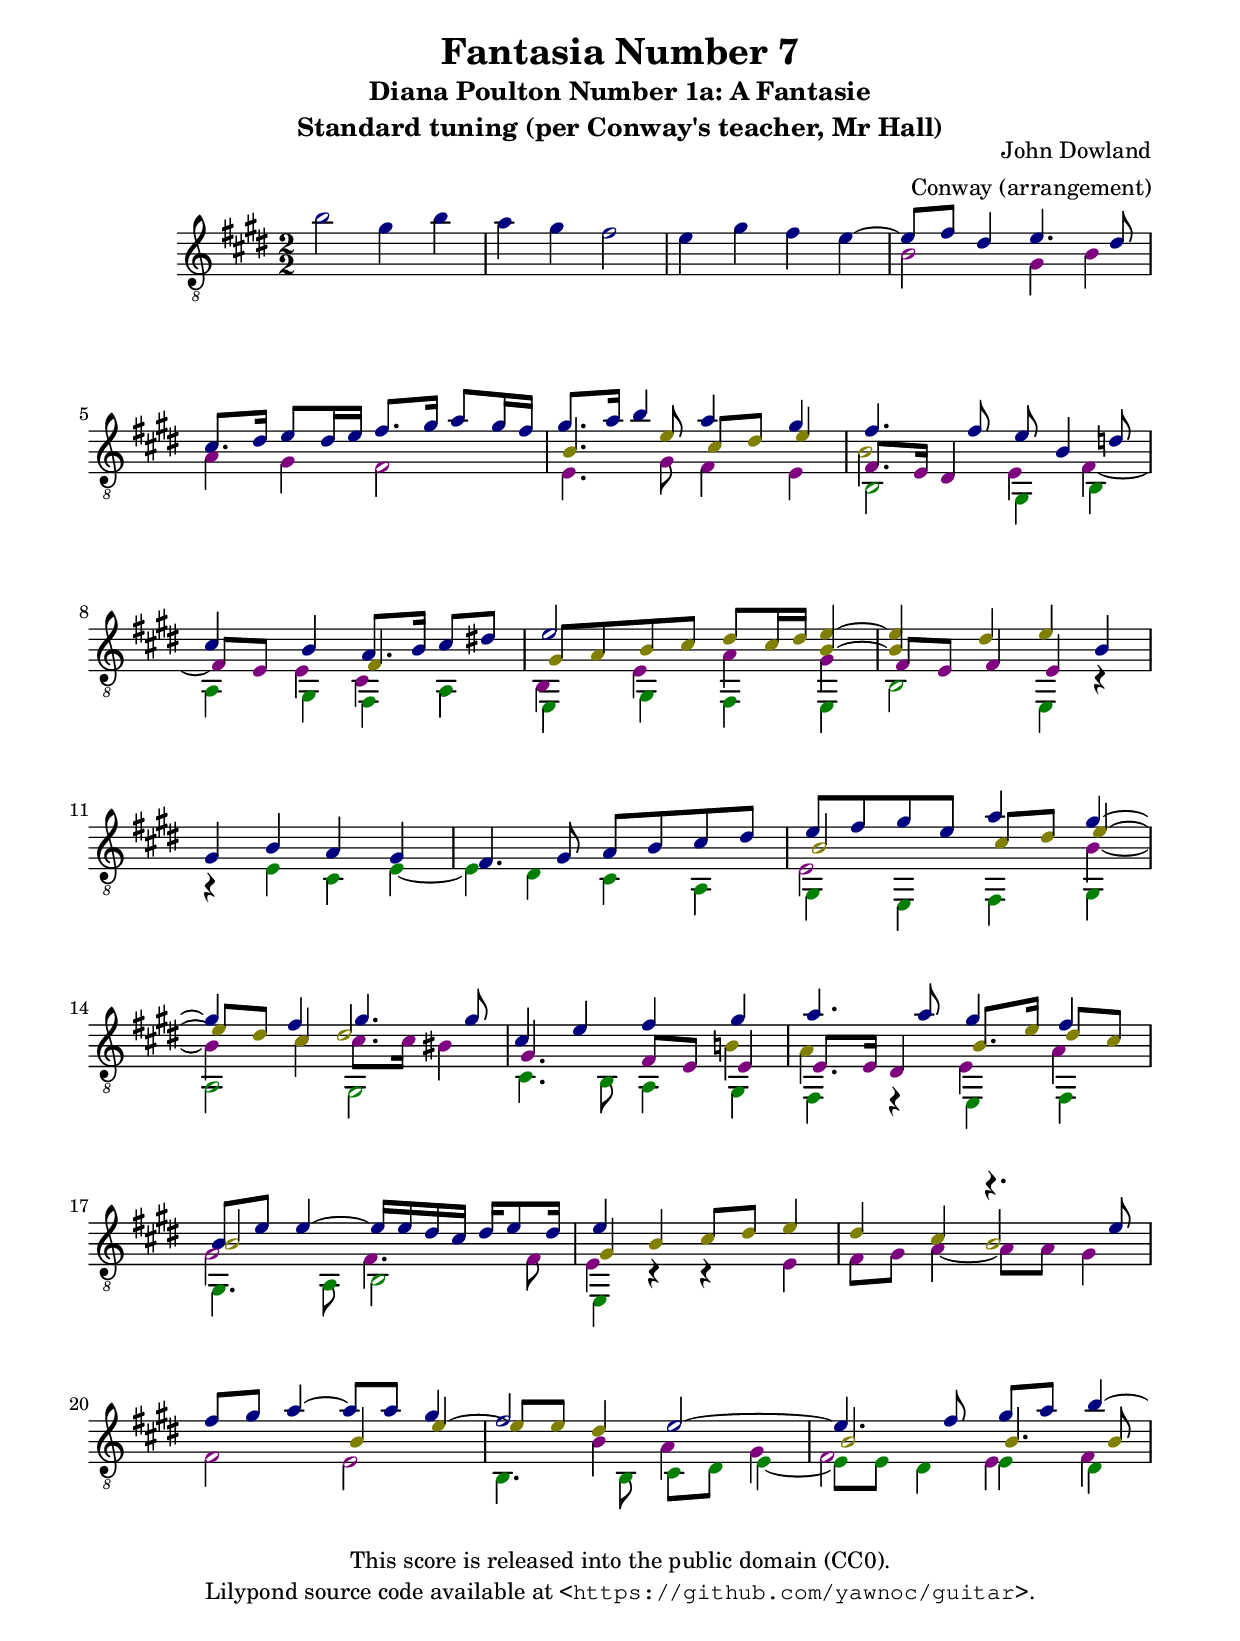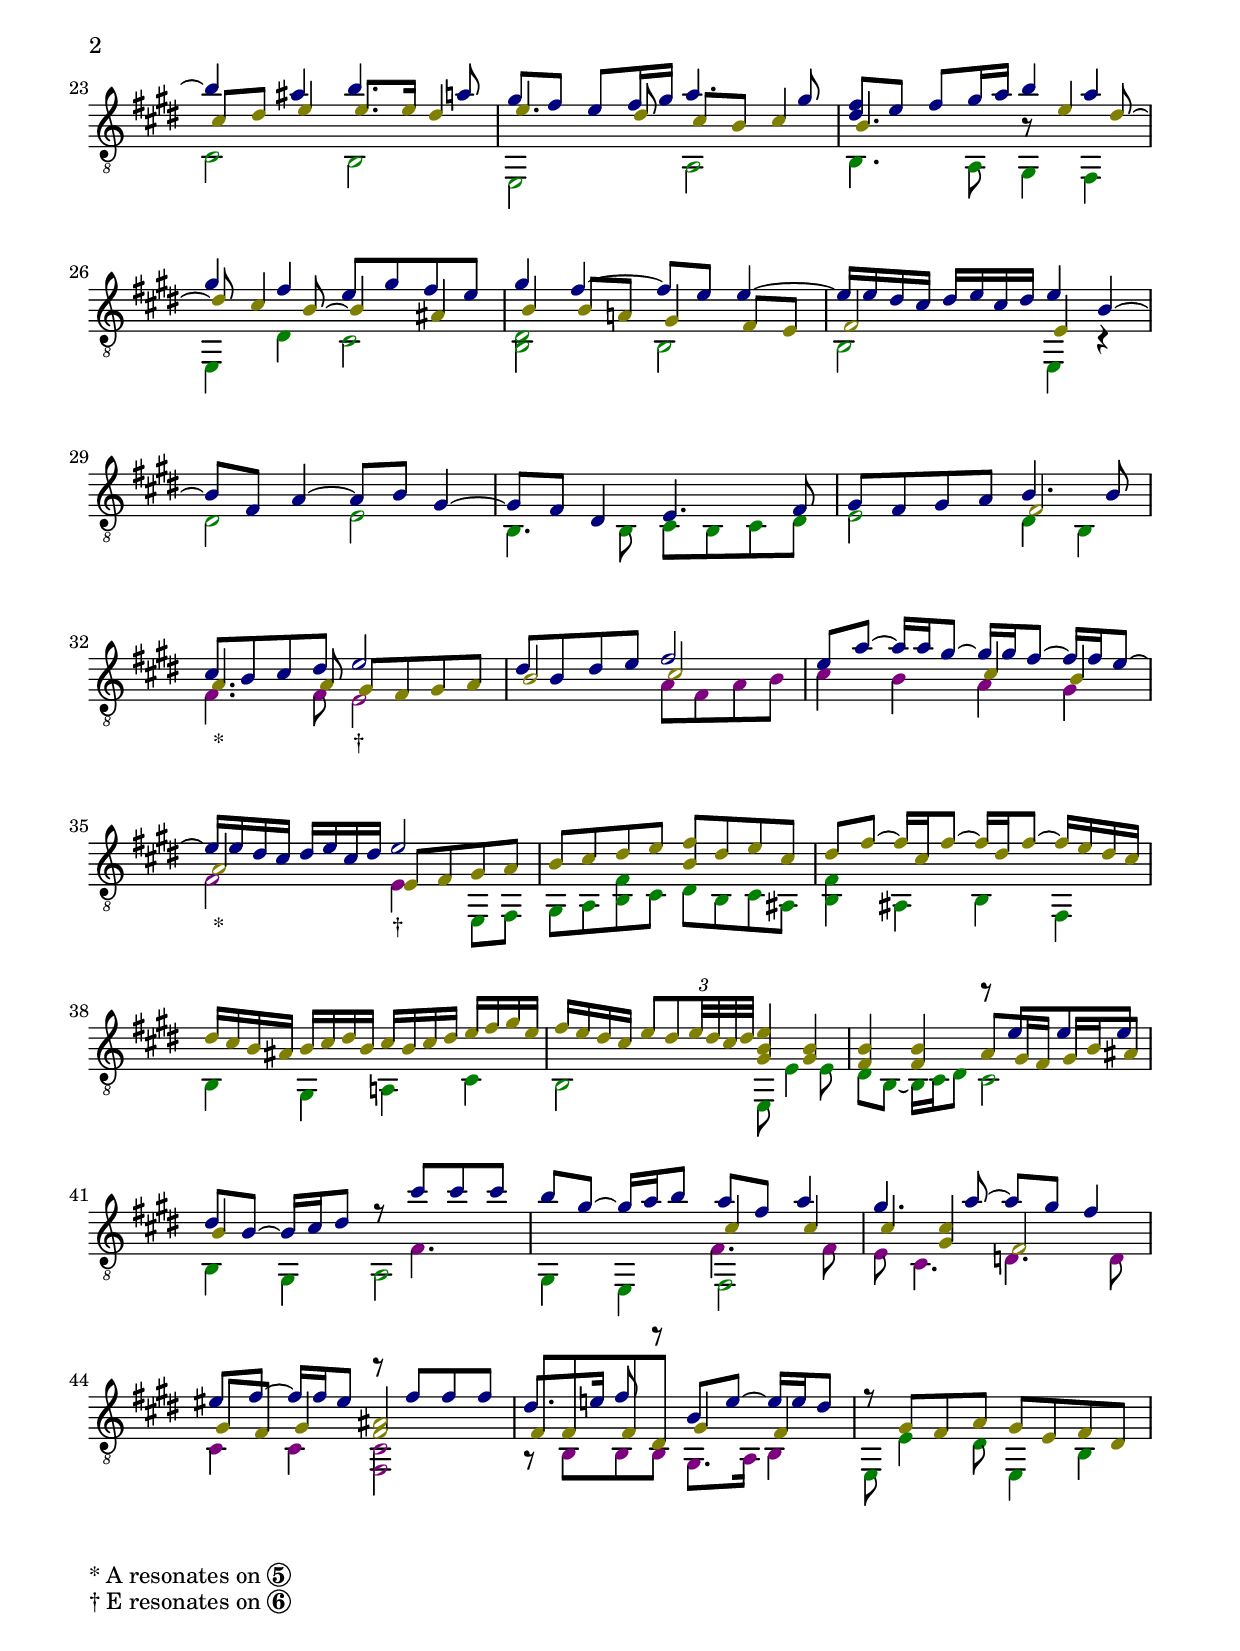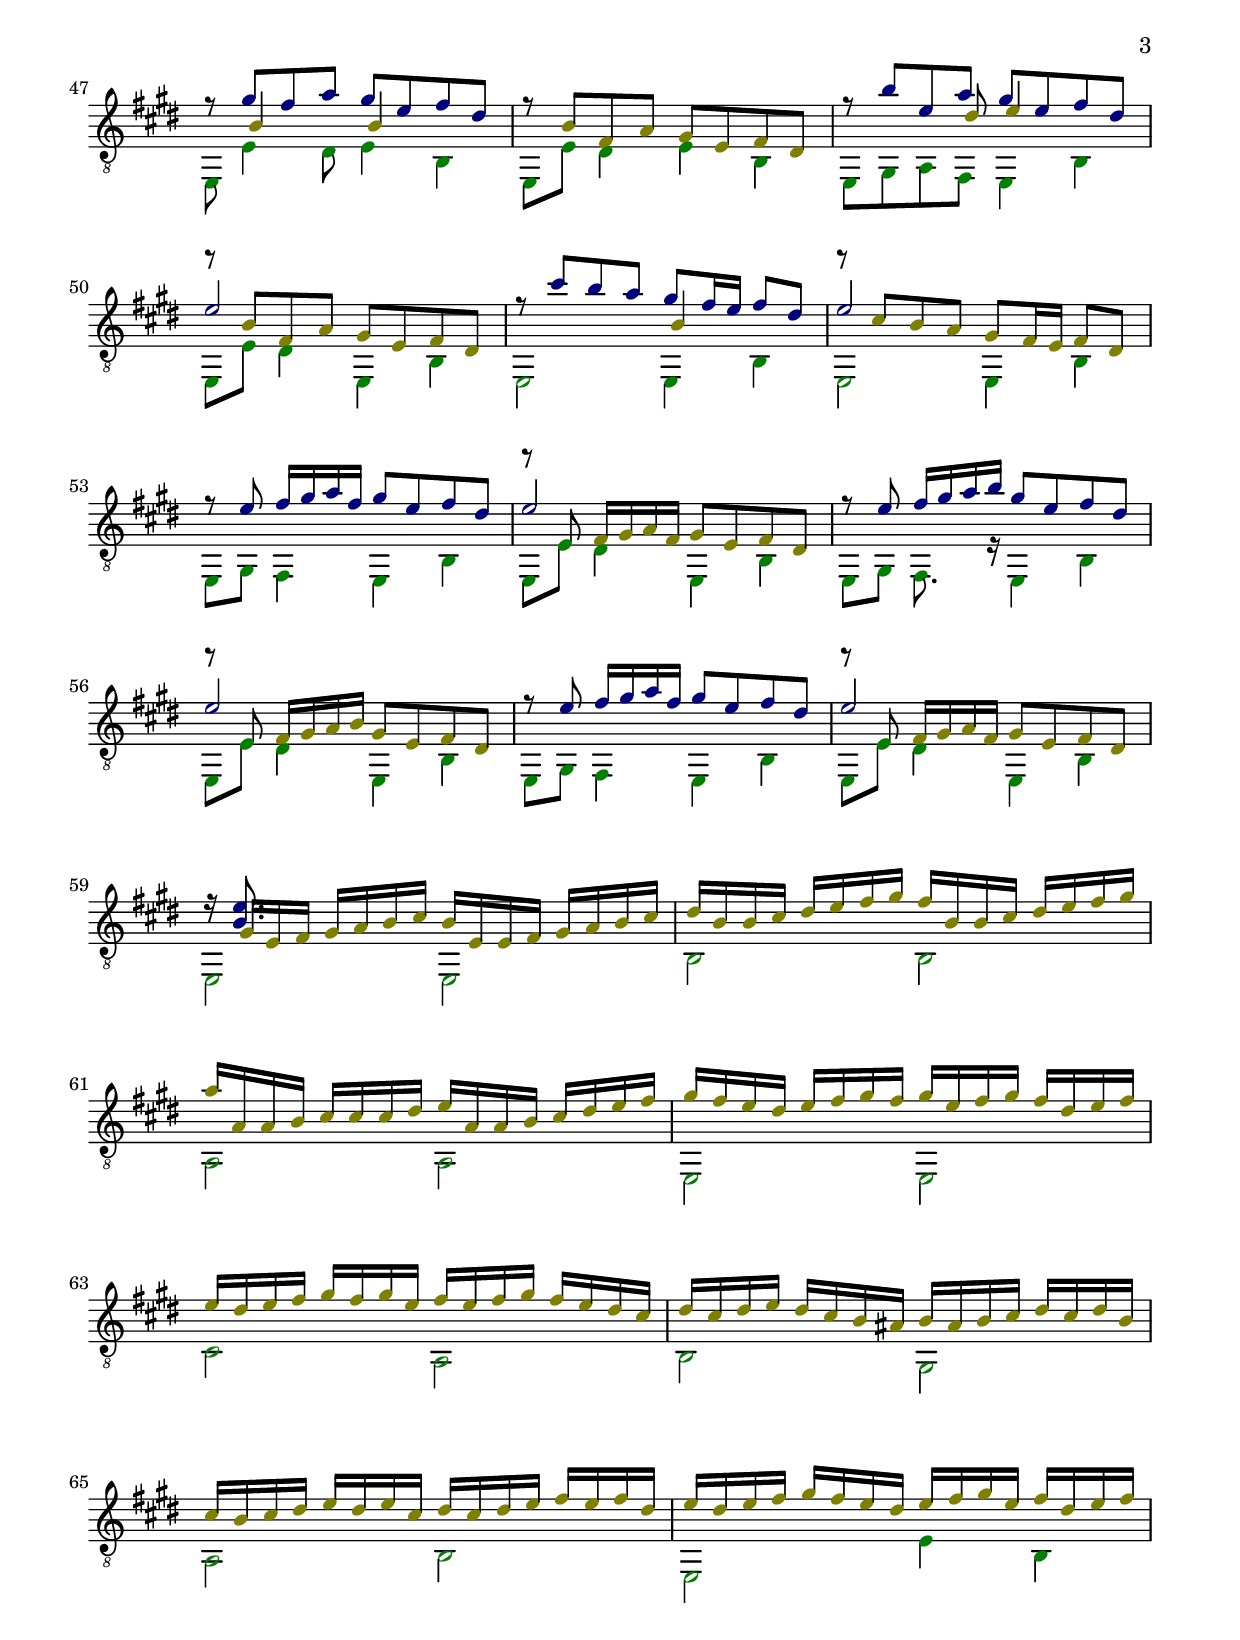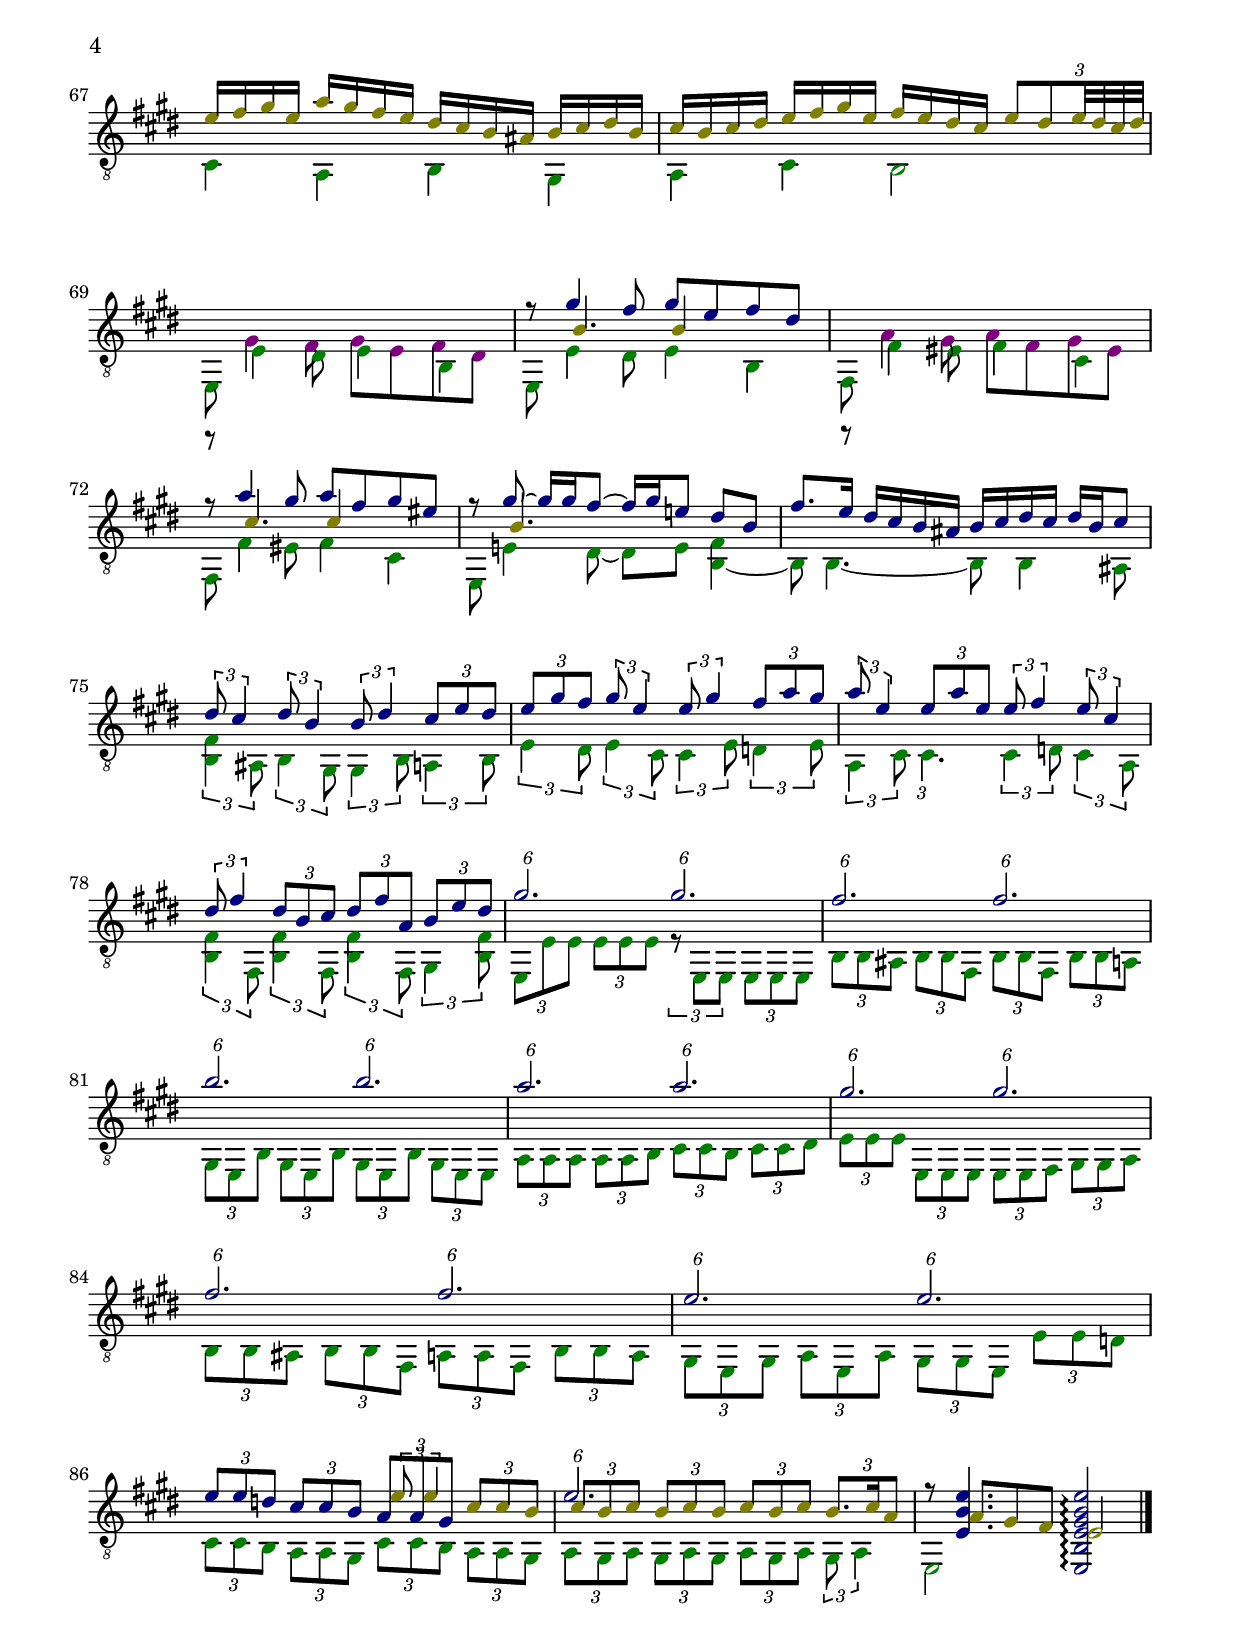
\version "2.18.2"


%%%%%%%%%%%%%%%%%%%%%%%%%%%%%%%%%%%%%%%%%%%%%%%%%%%%%%%%%%%%%%%%
% General
%%%%%%%%%%%%%%%%%%%%%%%%%%%%%%%%%%%%%%%%%%%%%%%%%%%%%%%%%%%%%%%%

\paper {
  top-margin = 1.5\cm
  left-margin = 1.5\cm
  right-margin = 1.5\cm
  bottom-margin = 1.5\cm
  ragged-last-bottom = ##f
  footnote-separator-markup = \markup { \vspace #1.5 }
}

globalSettings = {
  \accidentalStyle modern
  \compressFullBarRests
  \mergeDifferentlyHeadedOn
  \mergeDifferentlyDottedOn
  \numericTimeSignature
  \pointAndClickOff
  \override TextScript.extra-offset = #'(0 . 0.7)
  \override Score.FootnoteItem.annotation-line = ##f
}

origin-url = "https://github.com/yawnoc/guitar"

\header {
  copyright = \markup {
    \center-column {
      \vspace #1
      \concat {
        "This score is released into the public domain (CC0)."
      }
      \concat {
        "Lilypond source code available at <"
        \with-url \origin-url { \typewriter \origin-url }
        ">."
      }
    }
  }
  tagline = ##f
}

triplet = #(define-music-function
  (parser location music) (ly:music?)
  #{
    \tuplet 3/2 { $music }
  #}
)

tripletDuple = #(define-music-function
  (parser location music) (ly:music?)
  #{
    \tuplet 6/4 { $music }
  #}
)

overrideBeamedStemLengths = #(define-scheme-function
  (parser location lengths) (list?)
  #{
    \override Stem.details.beamed-lengths = $lengths
  #}
)
revertBeamedStemLengths = { \revert Stem.details.beamed-lengths }

overrideBeamVerticalPositions = #(define-scheme-function
  (parser location positions) (pair?)
  #{
    \override Beam.positions = $positions
  #}
)

%%%%%%%%%%%%%%%%%%%%%%%%%%%%%%%%%%%%%%%%%%%%%%%%%%%%%%%%%%%%%%%%
% Semantic bar lines
%%%%%%%%%%%%%%%%%%%%%%%%%%%%%%%%%%%%%%%%%%%%%%%%%%%%%%%%%%%%%%%%

barLineGoto = { \bar "||" }
barLineKeyChange = { \bar "||" }
barLineEnd = { \bar "|." }

%%%%%%%%%%%%%%%%%%%%%%%%%%%%%%%%%%%%%%%%%%%%%%%%%%%%%%%%%%%%%%%%
% Guitar notation
%%%%%%%%%%%%%%%%%%%%%%%%%%%%%%%%%%%%%%%%%%%%%%%%%%%%%%%%%%%%%%%%

stringNumbersAbove = { \set stringNumberOrientations = #'(up) }
stringNumbersBelow = { \set stringNumberOrientations = #'(down) }

fingeringAbove = { \set fingeringOrientations = #'(up) }
fingeringBelow = { \set fingeringOrientations = #'(down) }
fingeringAleft = { \set fingeringOrientations = #'(left) }
fingeringAright = { \set fingeringOrientations = #'(right) }

startGraceMusic = {
  <>(
  \override Fingering.font-size = -6
}
stopGraceMusic = {
  \revert Fingering.font-size
  <>)
}

overrideHorizontalShift = #(define-scheme-function
  (parser location distance) (number?)
  #{
    \override NoteColumn.force-hshift = $distance
  #}
)
revertHorizontalShift = { \revert NoteColumn.force-hshift }

barreSpan = #(define-music-function
  (parser location label offsetPair music)
  (string? (pair? (cons 0 0)) ly:music?)
  (let
    (
      (elements (extract-named-music music '(NoteEvent EventChord)))
    )
    (if
      (pair? elements)
      (let
        (
          (first-element (first elements))
          (last-element (last elements))
        )
        (set!
          (ly:music-property first-element 'articulations)
          (cons
            (make-music 'TextSpanEvent 'span-direction -1)
            (ly:music-property first-element 'articulations)
          )
        )
        (set!
          (ly:music-property last-element 'articulations)
          (cons
            (make-music 'TextSpanEvent 'span-direction 1)
            (ly:music-property last-element 'articulations)
          )
        )
      )
    )
  )
  #{
    \once \override TextSpanner.font-shape = #'upright
    \once \override TextSpanner.style = #'line
    \once \override TextSpanner.extra-offset = #offsetPair
    \once \override TextSpanner.bound-details = #`(
      (left
        (text . ,#{ \markup { \raise #-0.7 { #label \hspace #0.7 }} #})
        (Y . 0)
        (padding . -0.8)
        (attach-dir . -2)
      )
      (right
        (text . ,#{ \markup { \draw-line #'(0 . -1.3) } #}) ;; draw hook
        (Y . 0)
        (padding . -0.5)
        (attach-dir . 2)
      )
    )
    \once \override TextSpanner #'after-line-breaking = #(lambda (grob)
      (let*
        (
          (originalGrob (ly:grob-original grob))
          (splitGrobs (ly:spanner-broken-into originalGrob))
        )
        (if
          (and
            (>= (length splitGrobs) 2)
            (not (eq? (car (last-pair splitGrobs)) grob))
          )
          (begin
            (ly:grob-set-nested-property! grob
              '(bound-details right text)
              #{ \markup { \draw-line #'(0 . 0) } #} ;; suppress draw hook
            )
            (ly:grob-set-property! grob
              'extra-offset
              (cons
                (car offsetPair)
                (+ (cdr offsetPair) 0.7) ;; correction for suppressed hook
              )
            )
            (ly:grob-set-nested-property! grob
              '(bound-details right padding)
              #'-3 ;; increase spanner length
            )
          )
        )
      )
    )
    $music
  #}
)

barre = #(define-scheme-function
  (parser location label) (string?)
  #{
    \markup {
      \center-align {
        \hspace #0.7
        $label
      }
    }
  #}
)

nudgeNextBarre = #(define-scheme-function
  (parser location distance) (number?)
  #{
    \once \override TextScript.X-offset = $distance
  #}
)

position = #(define-scheme-function
  (parser location label) (string?)
  #{
    \markup {
      \center-align {
        \hspace #0.5
        $label
      }
    }
  #}
)

#(define-markup-command
  (markupString layout properties stringNumber) (markup?)
  (interpret-markup layout properties
    #{
      \markup \circle { \bold #stringNumber }
    #}
  )
)

#(define-markup-command
  (resonatesOn layout properties note stringNumber) (markup? markup?)
  (interpret-markup layout properties
    #{
      \markup { #note "resonates on" \markupString #stringNumber }
    #}
  )
)

%%%%%%%%%%%%%%%%%%%%%%%%%%%%%%%%%%%%%%%%%%%%%%%%%%%%%%%%%%%%%%%%
% Goto statements
%%%%%%%%%%%%%%%%%%%%%%%%%%%%%%%%%%%%%%%%%%%%%%%%%%%%%%%%%%%%%%%%

overrideGotoVisibility = {
  \once \override Score.RehearsalMark #'break-visibility = #'#(#t #t #f)
}

makeGotoMark = #(define-scheme-function
  (parser location label) (string?)
  #{
    \mark \markup { \small \italic $label }
  #}
)

simultaneousMarkSeparator = {
  \cadenzaOn
    s1073741824 % stupid, but works
  \cadenzaOff
}

coda = {
  \overrideGotoVisibility
  \mark \markup { \musicglyph #"scripts.coda" }
}

fine = {
  \overrideGotoVisibility
  \makeGotoMark Fine
}

dcAlCoda = {
  \overrideGotoVisibility
  \makeGotoMark "D.C. al Coda"
}

dcAlFine = {
  \overrideGotoVisibility
  \makeGotoMark "D.C. al Fine"
}

toCoda = {
  \overrideGotoVisibility
  \makeGotoMark "to Coda"
}



\header {
  title = "Fantasia Number 7"
  subtitle = \markup {
    \center-column {
      "Diana Poulton Number 1a: A Fantasie"
      "Standard tuning (per Conway's teacher, Mr Hall)"
    }
  }
  composer = "John Dowland"
  arranger = "Conway (arrangement)"
}


initialSignatures = {
  \clef "treble_8"
  \key e \major
  \time 2/2
  \set Timing.beamExceptions = #'()
  \set Timing.baseMoment = #(ly:make-moment 1/4)
  \set Timing.beatStructure = #'(1 1 1 1)
  \set Timing.beamExceptions = #'(
    (
      end
        .
      (
        ((1 . 8) . (4 4)) ;; quavers by fours
        ((1 . 12) . (3 3 3 3)) ;; anything shorter by beat
      )
    )
  )
}


highVoiceMusic = {
  
  \override NoteHead.color = #darkblue
  
  % Main theme high
  \barNumberCheck #1
  \relative c'' {
    \stemDown
    b2 gis4 b |
    a gis fis2 |
    e4 gis fis e~ |
    \stemUp
    e8 fis dis4 e4. dis8 |
    cis8. dis16 e8 dis16 e fis8. gis16 a8 gis16 fis |
    gis8. a16 b4 a gis |
    fis4. fis8 e8 b4 d8 |
    cis4 b a8. b16 cis8 dis |
    e2 s2 |
    s2 s4
  }
  
  % Main theme low
  \barNumberCheck #10
  \relative c' {
    b4 |
    gis b a gis |
    fis4. gis8 a b cis dis |
    e fis gis e a4 gis~ |
    gis
      \shiftOn
        \once \overrideHorizontalShift #-0.5
        fis
      \shiftOff
      \once \overrideHorizontalShift #0.5 gis4. gis8 |
    \once \overrideHorizontalShift #-0.25 cis,4 e fis gis |
    a4. a8 gis4 fis |
    b,8 e e4~ e16 e dis cis dis16 e8 dis16 |
    e4
  }
  
  % Tee-tee taa high
  \barNumberCheck #18
  \relative c' {
    s4 s2 |
    s2 r4. e8 |
    fis8 gis a4~ a8 a gis4 |
    fis2 e2~ |
    e4. fis8 gis8 a b4~ |
    b ais b4. a8 |
    gis8 fis e8 fis16 gis a4. gis8 |
    <fis dis>8 e fis8 gis16 a b4 a |
    gis fis e8 gis fis e |
    gis4 fis~ fis8 e e4~ |
    e16 e dis cis dis e cis dis e4
  }
  
  % Tee-tee taa low
  \barNumberCheck #28
  \relative c' {
    b4~ |
    b8 fis a4~ a8 b gis4~ |
    gis8 fis dis4 e4. fis8 |
    gis fis gis a b4. b8 |
    cis b cis dis e2 |
    dis8 b dis e fis2 |
    e8 a~ a16 a gis8~ gis16 gis fis8~ fis16 fis e8~ |
    e16 e dis cis dis e cis dis e2 |
  }
  
  % Ascending scale
  \barNumberCheck #36
  {
    s1 * 3 |
    s2
  }
  
  % Tee-tee-tee
  \barNumberCheck #39
  \relative c' {
    s2 |
    s2 r8 e e e |
    dis b~ b16 cis dis8 r8 cis' cis cis |
    b8 gis~ gis16 a b8 a8 fis a4 |
    gis4. a8~ a gis fis4 |
    eis8 fis~ fis16 fis eis8 r8 fis fis fis |
    dis8. e16 fis8 r b,8 e~ e16 e dis8 |
  }
  
  % Majestic theme
  \barNumberCheck #46
  \relative c'' {
    s1 |
    r8 gis fis a gis e fis dis |
    s1 |
    r8 b' e, a gis e fis dis |
    e2 s2 |
    r8 cis' b a gis8 fis16 e fis8 dis |
    e2 s2 |
    r8 e fis16 gis a fis gis8 e fis dis |
    e2 s2 |
    r8 e fis16 gis a b gis8 e fis dis |
    e2 s2 |
    r8 e fis16 gis a fis gis8 e fis dis |
    e2 s2 |
  }
  
  % Scale runs
  \barNumberCheck #59
  \relative c' {
    r16 <e b>8. s4 s2 |
    s1 * 9 |
  }
  
  % Majestic interlude
  \barNumberCheck #69
  \relative c'' {
    s1 |
    r8 gis4 fis8 gis e fis dis |
    s1 |
    r8 a'4 gis8 a fis gis eis |
    r8 gis~ gis16 gis fis8~ fis16 gis e8 dis b |
    fis'8. e16 dis cis b ais
      b16 cis dis cis dis b cis8 |
  }
  
  % Triple runs
  \barNumberCheck #75
  \relative c' {
    \triplet { dis8 cis4 } \triplet { dis8 b4 }
      \triplet { b8 dis4 } \triplet { cis8 e dis } |
    \triplet { e8 gis fis } \triplet { gis8 e4 }
      \triplet { e8 gis4 } \triplet { fis8 a gis } |
    \triplet { a8 e4 } \triplet { e8 a e }
      \triplet { e8 fis4 } \triplet { e8 cis4 } |
    \triplet { dis8 fis4 } \triplet { dis8 b cis }
      \triplet { dis8 fis a, } \triplet { b e dis } |
    \tripletDuple { gis2. } \tripletDuple { gis } |
    \tripletDuple { fis } \tripletDuple { fis } |
    \tripletDuple { b } \tripletDuple { b } |
    \tripletDuple { a } \tripletDuple { a } |
    \tripletDuple { gis } \tripletDuple { gis } |
    \tripletDuple { fis } \tripletDuple { fis } |
    \tripletDuple { e } \tripletDuple { e } |
    \triplet { e8 e d } \triplet { cis cis b }
      \triplet { a a gis } s4 |
    \tripletDuple { e'2. } s2 |
  }
  
  % Finishing chords
  \barNumberCheck #88
  \relative c {
    r8 <e b' e>4.
      <e, b' e gis b e>2 \arpeggio
      \barLineEnd
  }
  
}


lowVoiceMusic = {
  
  \override NoteHead.color = #darkgreen
  
  % Main theme high
  \barNumberCheck #1
  \relative c {
    s1 * 6 |
    b2 gis4 b |
    a gis fis a |
    e gis fis e |
    b'2 e,4
  }
  
  % Main theme low
  \barNumberCheck #10
  \relative c {
    r4 |
    r4 e cis e~ |
    e dis cis a |
    gis e fis gis |
    a2 gis |
    cis4. b8 a4 gis |
    fis r e fis |
    gis4. a8 b2 |
    e,4
  }
  
  % Tee-tee taa high
  \barNumberCheck #18
  \relative c {
    s4 s4 s4 |
    s1 * 2 |
    b4. b8 cis8 dis e4~ |
    e8 e dis4 e4 dis |
    cis2 b |
    e, a |
    b4. a8 gis4 fis |
    e dis' cis2 |
    <b dis> b |
    b e,4
  }
  
  % Tee-tee taa low
  \barNumberCheck #28
  \relative c {
    r4 |
    dis2 e |
    b4. b8 cis b cis dis |
    e2 dis4 b |
    s1 * 3 |
    s2
  }
  
  % Ascending scale
  \barNumberCheck #35
  \relative c, {
    s4 e8 fis |
    gis a <b fis'> cis dis b cis ais |
    <b fis'>4 ais b fis |
    b gis a cis |
    b2
  }
  
  % Tee-tee-tee
  \barNumberCheck #39
  \relative c, {
    e8 e'4 e8 |
    dis8 b~ b16 cis dis8 cis2 |
    b4 gis a2 |
    gis4 e fis2 |
    s1 * 3 |
  }
  
  % Majestic theme
  \barNumberCheck #46
  \relative c, {
    e8 e'4 dis8 e,4 b' |
    e,8 e'4 dis8 e4 b |
    e,8 e' dis4 e b |
    e,8 gis a fis e4 b' |
    e,8 e' dis4 e, b' |
    e,2 e4 b' |
    e,2 e4 b' |
    e,8 gis fis4 e b' |
    e,8 e' dis4 e, b' |
    e,8[ gis] fis8. r16 e4 b' |
    e,8 e' dis4 e, b' |
    e,8 gis fis4 e b' |
    e,8 e' dis4 e, b' |
  }
  
  % Scale runs
  \barNumberCheck #59
  \relative c, {
    e2 e |
    b' b |
    a a |
    e e |
    cis' a |
    b gis |
    a b |
    e, e'4 b |
    cis a b gis |
    a cis b2 |
  }
  
  % Majestic interlude
  \barNumberCheck #69
  \relative c, {
    e8 e'4 dis8 e4 b |
    e,8 e'4 dis8 e4 b |
    fis8 fis'4 eis8 fis4 cis |
    fis,8 fis'4 eis8 fis4 cis |
    e,8 e'4 dis8~ dis e <b~ fis'>4 |
    b8 b4.~ b8 b4 ais8 |
  }
  
  % Triple runs
  \barNumberCheck #75
  \relative c {
    \triplet { <b fis'>4 ais8 } \triplet { b4 gis8 }
      \triplet { gis4 b8 } \triplet { a4 b8 } |
    \triplet { e4 dis8 } \triplet { e4 cis8 }
      \triplet { cis4 e8 } \triplet { d4 e8 } |
    \triplet { a,4 cis8 } \triplet { cis4. }
      \triplet { cis4 d8 } \triplet { cis4 a8 } |
    \triplet { <b fis'>4 fis8 } \triplet { <b fis'>4 fis8 }
      \triplet { <b fis'>4 fis8 } \triplet { gis4 <b fis'>8 } |
    \triplet { e,8 e' e } \triplet { e e e }
      \triplet { r e, e } \triplet { e e e } |
    \triplet { b' b ais } \triplet { b b fis }
      \triplet { b b fis } \triplet { b b a } |
    \triplet { gis e b' } \triplet { gis e b' }
      \triplet { gis e b' } \triplet { gis e e } |
    \triplet { a a a } \triplet { a a b }
      \triplet { cis cis b } \triplet { cis cis dis } |
    \triplet { e e e } \triplet { e, e e }
      \triplet { e e fis } \triplet { gis gis a } |
    \triplet { b b ais } \triplet { b b fis }
      \triplet { a a fis } \triplet { b b a } |
    \triplet { gis e gis } \triplet { a e a }
      \triplet { gis gis e } \triplet { e' e d } |
    \triplet { cis cis b } \triplet { a a gis }
      \triplet { cis cis b } \triplet { a a gis } |
    \triplet { a gis a } \triplet { gis a gis }
      \triplet { a gis a } \triplet { gis8 a4 } |
  }
  
  % Finishing chords
  \barNumberCheck #88
  \relative c, {
    e2 s2 |
  }
  
}


upperMiddleVoiceMusic = {
  
  \override NoteHead.color = #darkyellow
  
  % Main theme high
  \barNumberCheck #1
  \relative c' {
    s1 * 5 |
    \once \overrideHorizontalShift #0.4 b4. e8 cis8 dis e4 |
    \stemDown
    b2 s2 |
    \stemUp
    s2 fis4 s4 |
    gis8 a b cis dis8 cis16 \shiftOff dis <e~ b~>4 |
    <e b> dis e
    \shiftOn
  }
  
  % Main theme low
  \barNumberCheck #10
  \relative c' {
    s4 |
    s1 * 2 |
    b2 cis8 dis e4~ |
    e8 dis
      \shiftOff cis4 \shiftOn
      \once \overrideHorizontalShift #-0.75 dis2 |
    s2 s4 \stemDown b4 |
    a4 s4 \stemUp b8. e16 dis8 cis |
    b2 s2 |
    gis4
  }
  
  % Tee-tee taa high
  \barNumberCheck #18
  \relative c' {
    b4 cis8 dis e4 |
    dis4 cis b2 |
    s2 b4 e~ |
    e8 e dis4 s2 |
    b2 b4. b8 |
    cis8 dis e4 e8. e16 dis4 |
    e4. dis8 cis8 b cis4 |
    b4. s8 b8\rest e4 dis8~ |
    dis8 cis4 b8~ b4 ais |
    b4 b8 a gis4 fis8 e |
    fis2 e4
  }
  
  % Tee-tee taa low
  \barNumberCheck #28
  \relative c {
    s4 |
    s1 * 2 |
    s2 fis2 |
    \footnote "*" #'(0 . -4) \markup { "*" \resonatesOn A 5 }
    a4. a8 gis fis gis a |
    b2 cis |
    s2 cis4 b |
    \footnote "*" #'(0 . -4) \markup { }
    a2
  }
  
  % Ascending scale
  \barNumberCheck #35
  \relative c {
    e8 fis gis a |
    b cis dis e <fis b,> dis e cis |
    dis fis~ fis16 cis fis8~ fis16 dis fis8~ fis16 e dis cis |
    dis cis b ais b cis dis b cis b cis dis e fis gis e |
    fis e dis cis \triplet { e8 dis e32 dis cis dis } <e b gis>4
  }
  
  % Tee-tee-tee
  \barNumberCheck #39
  \relative c' {
    <b gis>4 |
    <b fis> <b fis> a8 gis16 fis gis16 b ais8 |
    b4 s4 s2 |
    s2 cis4 cis |
    cis <cis gis> fis,2 |
    gis8 fis gis4 <ais fis>2 |
    fis8 fis fis dis gis4 fis |
  }
  
  % Majestic theme
  \barNumberCheck #46
  \relative c' {
    r8 gis fis a gis e fis dis |
    s8 b'4 s8 b4 s4 |
    r8 b8 fis a gis e fis dis |
    s4. dis'8 e4 s4 |
    r8 b8 fis a gis e fis dis |
    s2 b'4 s4 |
    r8 cis b a gis8 fis16 e fis8 dis |
    s1 |
    r8 e fis16 gis a fis gis8 e fis dis |
    s1 |
    r8 e fis16 gis a b gis8 e fis dis |
    s1 |
    r8 e fis16 gis a fis gis8 e fis dis |
  }
  
  % Scale runs
  \barNumberCheck #59
  \relative c' {
    s16 gis e fis gis a b cis
      b e, e fis gis a b cis |
    dis b b cis dis e fis gis
      fis b, b cis dis e fis gis |
    a a, a b cis cis cis dis
      e a, a b cis dis e fis |
    gis fis e dis e fis gis fis
      gis e fis gis fis dis e fis |
    e dis e fis gis fis gis e
      fis e fis gis fis e dis cis |
    dis cis dis e dis cis b ais
      b ais b cis dis cis dis b |
    cis b cis dis e dis e cis
      dis cis dis e fis e fis dis |
    e dis e fis gis fis e dis
      e fis gis e
      fis dis e fis |
    e fis gis e
      a gis fis e
      dis cis b ais
      b cis dis b |
    cis b cis dis
      e fis gis e
      fis e dis cis
      \triplet { e8 dis e32 dis cis dis } |
  }
  
  % Majestic interlude
  \barNumberCheck #69
  \relative c' {
    s1 |
    s8 b4. b4 s4 |
    s1 |
    s8 cis4. cis4 s4 |
    s8 b4. s2 |
    s1 |
  }
  
  % Triple runs
  \barNumberCheck #75
  \relative c' {
    s1 * 11 |
    s2 \triplet { e8 e4 } \triplet { cis8 cis b } |
    \triplet { cis b cis } \triplet { b cis b }
      \triplet { cis b cis } \triplet { b8. cis16 a8 } |
  }
  
  % Finishing chords
  \barNumberCheck #88
  \relative c' {
    s8 a gis fis e2 |
  }
  
}


lowerMiddleVoiceMusic = {
  
  \override NoteHead.color = #darkmagenta
  
  % Main theme high
  \barNumberCheck #1
  \relative c' {
    s1 * 3 |
    \shiftOff
    b2 gis4 b |
    a gis fis2 |
    \once \overrideHorizontalShift #0.3 e4. gis8 fis4 e |
    \shiftOn
    \stemUp
    \overrideBeamedStemLengths #'(1)
    \once \overrideHorizontalShift #0 fis8. e16 dis4 \stemDown e4 fis~ |
    \stemUp
    fis8 e \stemDown e4 cis4 \once \overrideHorizontalShift #0 a |
    b e \overrideHorizontalShift #0 a gis |
    \revertHorizontalShift
    \stemUp
    fis8 e fis4 e
    \stemDown
  }
  
  % Main theme low
  \barNumberCheck #10
  \relative c {
    s4 |
    s1 * 2 |
    e2 s4 \overrideHorizontalShift #0 b'4~ |
    b \revertHorizontalShift
      \shiftOff cis \shiftOn
      \once \overrideHorizontalShift #0.3 cis8. cis16 bis4 |
    \stemUp
    \once \overrideHorizontalShift #0.2 gis4. s8
      \once \overrideHorizontalShift #0 fis8 e e4 |
    e8. e16 dis4 \stemDown e4 a |
    gis2 fis4. fis8 |
    e4
  }
  
  % Tee-tee taa high
  \barNumberCheck #18
  \relative c {
    r4 r e |
    fis8 gis a4~ a8 a gis4 |
    fis2 e |
    s4 b' a gis |
    fis2 e4 fis |
    s1 * 5 |
    s2 s4
  }
  
  % Tee-tee taa low
  \barNumberCheck #28
  \relative c {
    s4 |
    s1 * 3 |
    fis4. fis8
      \footnote "†" #'(0 . -2.5) \markup { "†" \resonatesOn E 6 }
      e2 |
    s2 a8 fis a b |
    cis4 b a gis |
    fis2
      \footnote "†" #'(0 . -2.5) \markup { }
      e4
  }
  
  % Ascending scale
  \barNumberCheck #35
  {
    s4 |
    s1 * 3 |
    s2
  }
  
  % Tee-tee-tee
  \barNumberCheck #39
  \relative c {
    s2 |
    s1 |
    s2 s8 fis4. |
    s2 fis4. fis8 |
    e8 cis4. d4. d8 |
    cis4 cis <cis fis,>2 |
    r8 b b b gis8. a16 b4 |
  }
  
  % Majestic theme
  \barNumberCheck #46
  {
    s1 * 13 |
  }
  
  % Scale runs
  \barNumberCheck #59
  {
    s1 * 10 |
  }
  
  % Majestic interlude
  \barNumberCheck #69
  \relative c' {
    r8 gis4 fis8 gis e fis dis |
    s1 |
    r8 a'4 gis8 a fis gis eis |
    s1 * 3 |
  }
  
}


allMusic = {
  \new Staff \with {
    midiInstrument = #"acoustic guitar (nylon)"
  }
  \globalSettings
  \initialSignatures
  <<
    << \highVoiceMusic >>
      \\
    << \lowVoiceMusic >>
      \\
    << \upperMiddleVoiceMusic >>
      \\
    << \lowerMiddleVoiceMusic >>
  >>
}


\score {
  \allMusic
}

\score {
  \allMusic
  \midi { }
}
